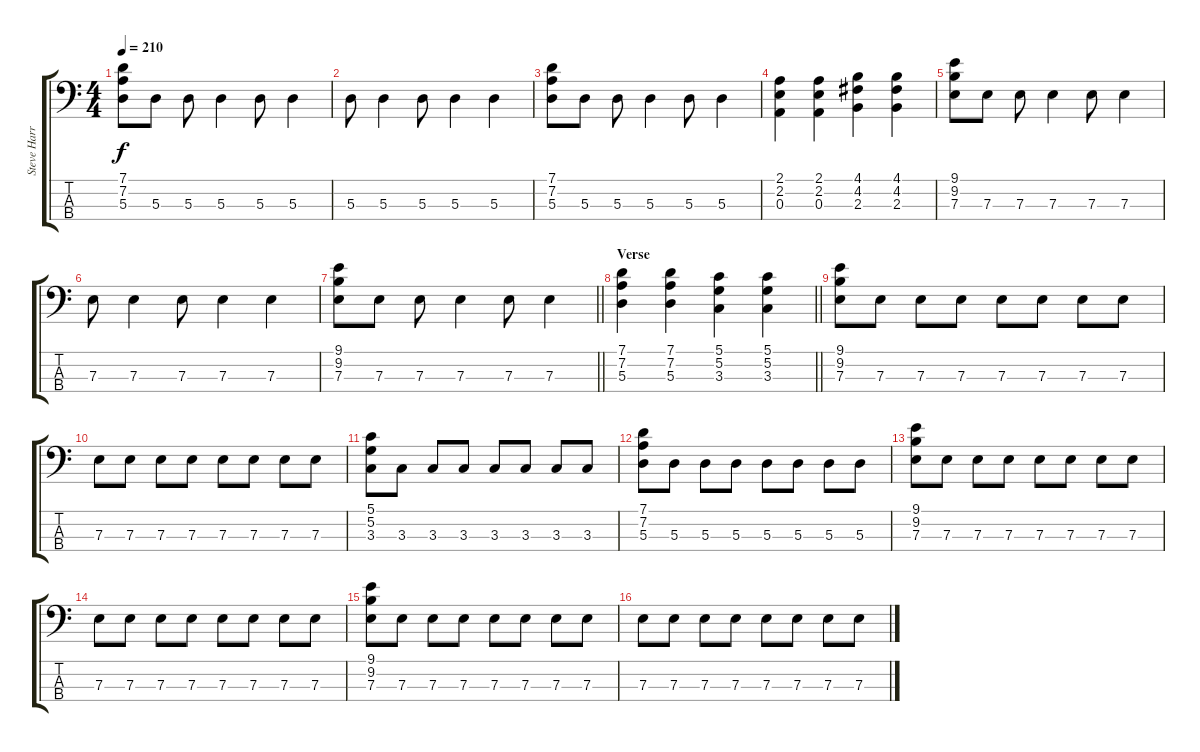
\track ("Steve Harris" "Steve Harr") {instrument electricbassfinger}
\staff {score tabs}
\tuning (G2 D2 A1 E1) {hide}
\ts (4 4)
\tempo 210
\clef f4
\ks c
(7.1 7.2 5.3).8{dy f} 5.3.8 5.3.8 5.3.4 5.3.8 5.3.4 |
5.3.8 5.3.4 5.3.8 5.3.4 5.3.4 |
(7.1 7.2 5.3).8 5.3.8 5.3.8 5.3.4 5.3.8 5.3.4 |
(2.1 2.2 0.3).4 (2.1 2.2 0.3).4 (4.1 4.2 2.3).4 (4.1 4.2 2.3).4 |
(9.1 9.2 7.3).8 7.3.8 7.3.8 7.3.4 7.3.8 7.3.4 |
7.3.8 7.3.4 7.3.8 7.3.4 7.3.4 |
\barLineRight lightlight
(9.1 9.2 7.3).8 7.3.8 7.3.8 7.3.4 7.3.8 7.3.4 |
\section ("" "Verse")
\barLineRight lightlight
(7.1 7.2 5.3).4 (7.1 7.2 5.3).4 (5.1 5.2 3.3).4 (5.1 5.2 3.3).4 |
(9.1 9.2 7.3).8 7.3.8 7.3.8 7.3.8 7.3.8 7.3.8 7.3.8 7.3.8 |
7.3.8 7.3.8 7.3.8 7.3.8 7.3.8 7.3.8 7.3.8 7.3.8 |
(5.1 5.2 3.3).8 3.3.8 3.3.8 3.3.8 3.3.8 3.3.8 3.3.8 3.3.8 |
(7.1 7.2 5.3).8 5.3.8 5.3.8 5.3.8 5.3.8 5.3.8 5.3.8 5.3.8 |
(9.1 9.2 7.3).8 7.3.8 7.3.8 7.3.8 7.3.8 7.3.8 7.3.8 7.3.8 |
7.3.8 7.3.8 7.3.8 7.3.8 7.3.8 7.3.8 7.3.8 7.3.8 |
(9.1 9.2 7.3).8 7.3.8 7.3.8 7.3.8 7.3.8 7.3.8 7.3.8 7.3.8 |
7.3.8 7.3.8 7.3.8 7.3.8 7.3.8 7.3.8 7.3.8 7.3.8
